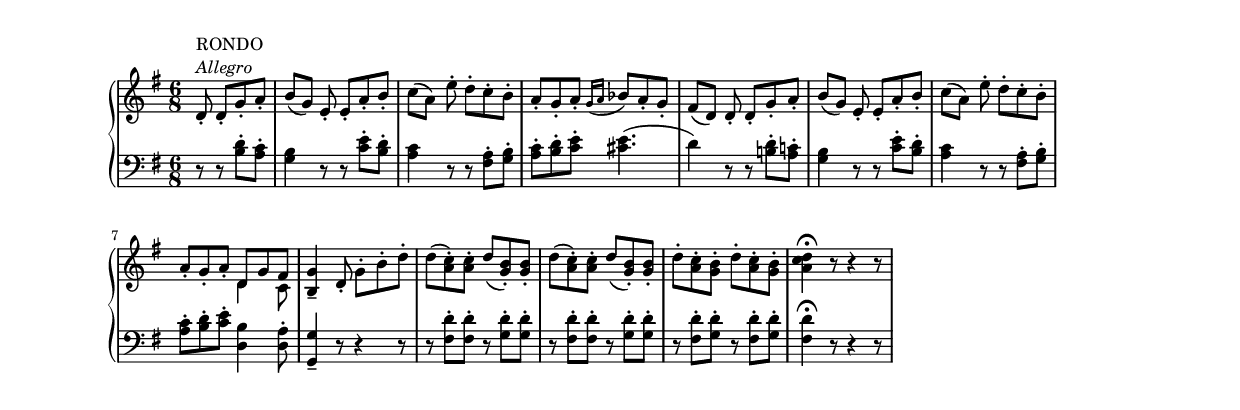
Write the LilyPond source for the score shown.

\version "2.11.51"
\include "english.ly"
#(set-global-staff-size 15)
\paper{
  ragged-right=##t
  line-width=17\cm
  indent=0\cm
}
 
% NR 1.3 Expressive marks

% L. v. Beethoven, Op. 49 no. 1 
% Piano sonata 19 - "Leichte Sonate"
% measures 1 - 12

%\layout {
%   \context {
%      \Score
%      \override SpacingSpanner #'base-shortest-duration = 
%         #(ly:make-moment 1 20) 
%   }
%}

\new PianoStaff <<

   % RH Staff
   \new Staff {
      \clef treble
      \key g \major
      \time 6/8
      \partial 2
      \once \override TextScript #'staff-padding = #2
      d'8 \staccato
      ^ \markup { \column {
         "RONDO"
         \italic "Allegro" } }
      d'8 \staccato
      g'8 \staccato
      a'8 \staccato

      |

      b'8 [ (
      g'8 ] )
      e'8 \staccato
      e' \staccato
      a'8 \staccato
      b'8 \staccato

      |

      c''8 [ (
      a'8 ] )
      e''8 \staccato
      d''8 \staccato
      c''8 \staccato
      b'8 \staccato

      |

      a'8 \staccato
      g'8 \staccato
      a'8 \staccato
      \acciaccatura { g'16 [ a'16 ] }
      bf'8
      a'8 \staccato
      g'8 \staccato

      |

      fs'8 [ (
      d'8 ] )
      d'8 \staccato
      d'8 \staccato
      g'8 \staccato
      a'8 \staccato

      |

      b'8 [ (
      g'8 ] )
      e'8 \staccato
      e'8 \staccato
      a'8 \staccato
      b'8 \staccato

      |

      c''8 [ (
      a'8 ] )
      e''8 \staccato
      d''8 \staccato
      c''8 \staccato
      b'8 \staccato

      |

      a'8 \staccato
      g'8 \staccato
      a'8 \staccato
      <<
         {
            \voiceOne
            d'8
            g'8
            fs'8
            \oneVoice
         }
         \new Voice {
            \voiceTwo
            d'4
            c'8
            \oneVoice
         }
      >>

      |

      <b g'>4 \tenuto
      d'8 \staccato
      g'8 \staccato
      b'8 \staccato
      d''8 \staccato

      |

      d''8 (
      <c'' a'>8 \staccato )
      <c'' a'>8 \staccato
      d''8 (
      <b' g'>8 \staccato )
      <b' g'>8 \staccato

      |

      d''8 (
      <c'' a'>8 \staccato )
      <c'' a'>8 \staccato
      d''8 (
      <b' g'>8 \staccato )
      <b' g'>8 \staccato

      |

      d''8 \staccato
      <c'' a'>8 \staccato
      <b' g'>8 \staccato
      d'' \staccato
      <c'' a'>8 \staccato
      <b' g'>8 \staccato

      |

      <d'' c'' a'>4 \fermata
      r8 r4 r8
   }

   % LH Staff
   \new Staff {
      \clef bass
      \key g \major
      \time 6/8
      \partial 2
      r8
      r8
      <d' b>8 \staccato
      <c' a>8 \staccato

      |

      <b g>4
      r8
      r8
      <e' c'>8 \staccato
      <d' b>8 \staccato

      |

      <c' a>4
      r8
      r8
      <a fs>8 \staccato
      <b g>8 \staccato

      |

      <c' a>8 \staccato
      <b d'>8 \staccato
      <e' c'>8 \staccato
      <e' cs'>4. (

      |

      d'4 )
      r8
      r8
      <d' b!>8 \staccato
      <c'! a>8 \staccato

      |

      <b g>4
      r8
      r8
      <e' c'>8 \staccato
      <d' b>8 \staccato

      |

      <c' a>4
      r8
      r8
      <a fs>8 \staccato
      <b g>8 \staccato 

      |

      <c' a>8 \staccato
      <d' b>8 \staccato
      <e' c'>8 \staccato
      <b d>4
      <a d>8 \staccato

      |

      <g g,>4 \tenuto
      r8
      r4
      r8

      |

      r8
      <d' fs>8 \staccato
      <d' fs>8 \staccato
      r8
      <d' g>8 \staccato
      <d' g>8 \staccato

      |

      r8
      <d' fs>8 \staccato
      <d' fs>8 \staccato
      r8
      <d' g>8 \staccato
      <d' g>8 \staccato

      |

      r8
      <d' fs>8 \staccato
      <d' g>8 \staccato
      r8
      <d' fs>8 \staccato
      <d' g>8 \staccato

      |

      <d' fs>4 \fermata
      r8 r4 r8
   }

>>
